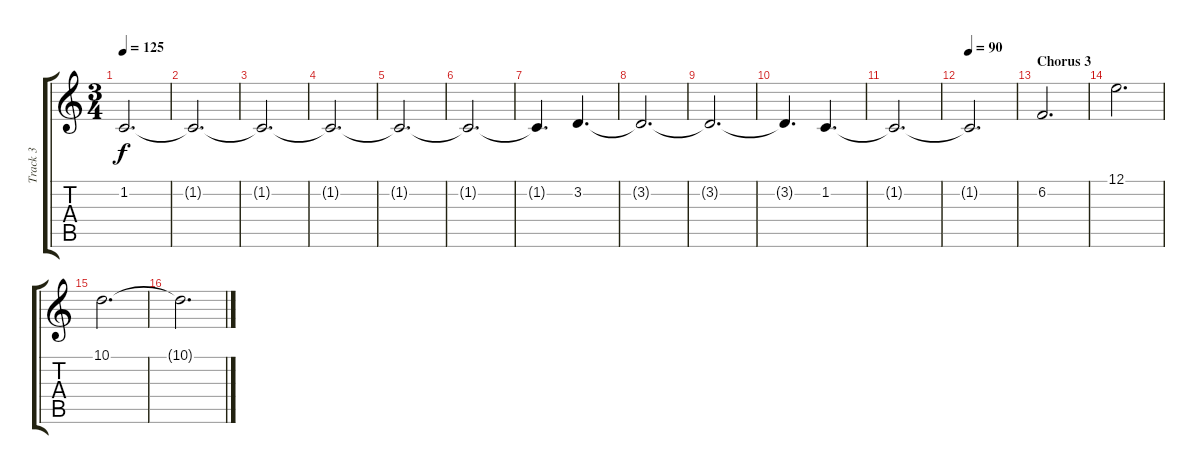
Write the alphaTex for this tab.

\track ("Track 3" "Track 3") {instrument synthstrings1}
\staff {score tabs}
\tuning (E4 B3 G3 D3 A2 E2) {hide}
\ts (3 4)
\tempo 125
\clef g2
\ks c
1.2{t}.2{d dy f} |
1.2{t}.2{d} |
1.2{t}.2{d} |
1.2{t}.2{d} |
1.2{t}.2{d} |
1.2{t}.2{d} |
1.2{t}.4{d} 3.2.4{d} |
3.2{t}.2{d} |
3.2{t}.2{d} |
3.2{t}.4{d} 1.2.4{d} |
1.2{t}.2{d} |
\tempo 90
1.2{t}.2{d} |
\section ("" "Chorus 3")
6.2.2{d} |
12.1.2{d} |
10.1.2{d} |
10.1{t}.2{d}
